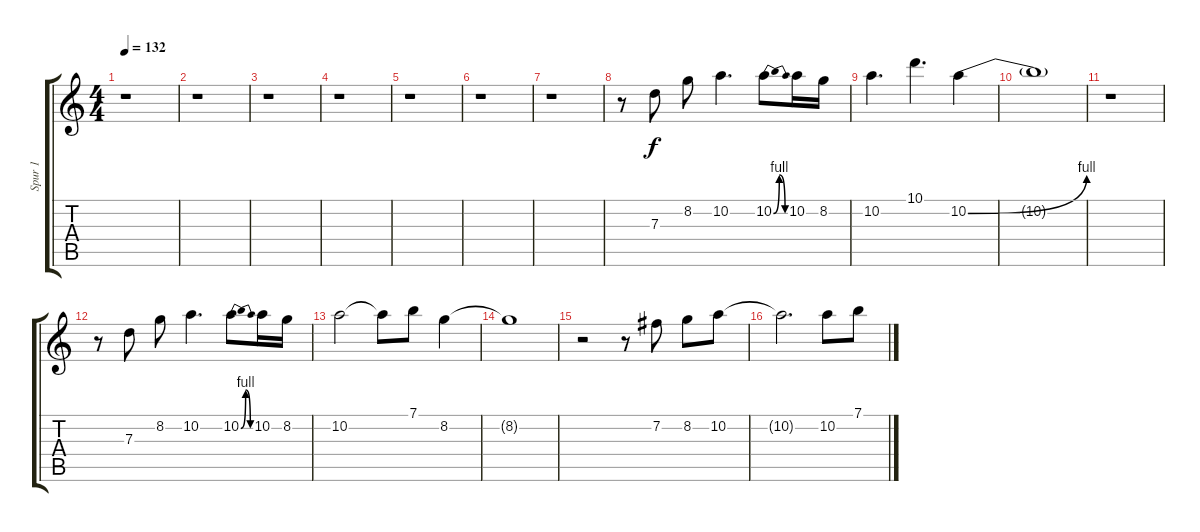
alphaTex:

\track ("Spur 1" "Spur 1") {instrument distortionguitar}
\staff {score tabs}
\tuning (E4 B3 G3 D3 A2 E2) {hide}
\ts (4 4)
\tempo 132
\clef g2
\ks c
r.1{dy f} |
r.1 |
r.1 |
r.1 |
r.1 |
r.1 |
r.1 |
r.8 7.3.8 8.2.8 10.2.4{d} 10.2{be (bendrelease 0 0 10 4 45 4 60 0)}.8 10.2.16 8.2.16 |
10.2.4{d} 10.1.4{d} 10.2{be (bend 0 0 60 4)}.4 |
10.2{t}.1 |
r.1 |
r.8 7.3.8 8.2.8 10.2.4{d} 10.2{be (bendrelease 0 0 10 4 45 4 60 0)}.8 10.2.16 8.2.16 |
10.2.2 10.2{t}.8 7.1.8 8.2.4 |
8.2{t}.1 |
r.2 r.8 7.2.8 8.2.8 10.2.8 |
10.2{t}.2{d} 10.2.8 7.1.8
